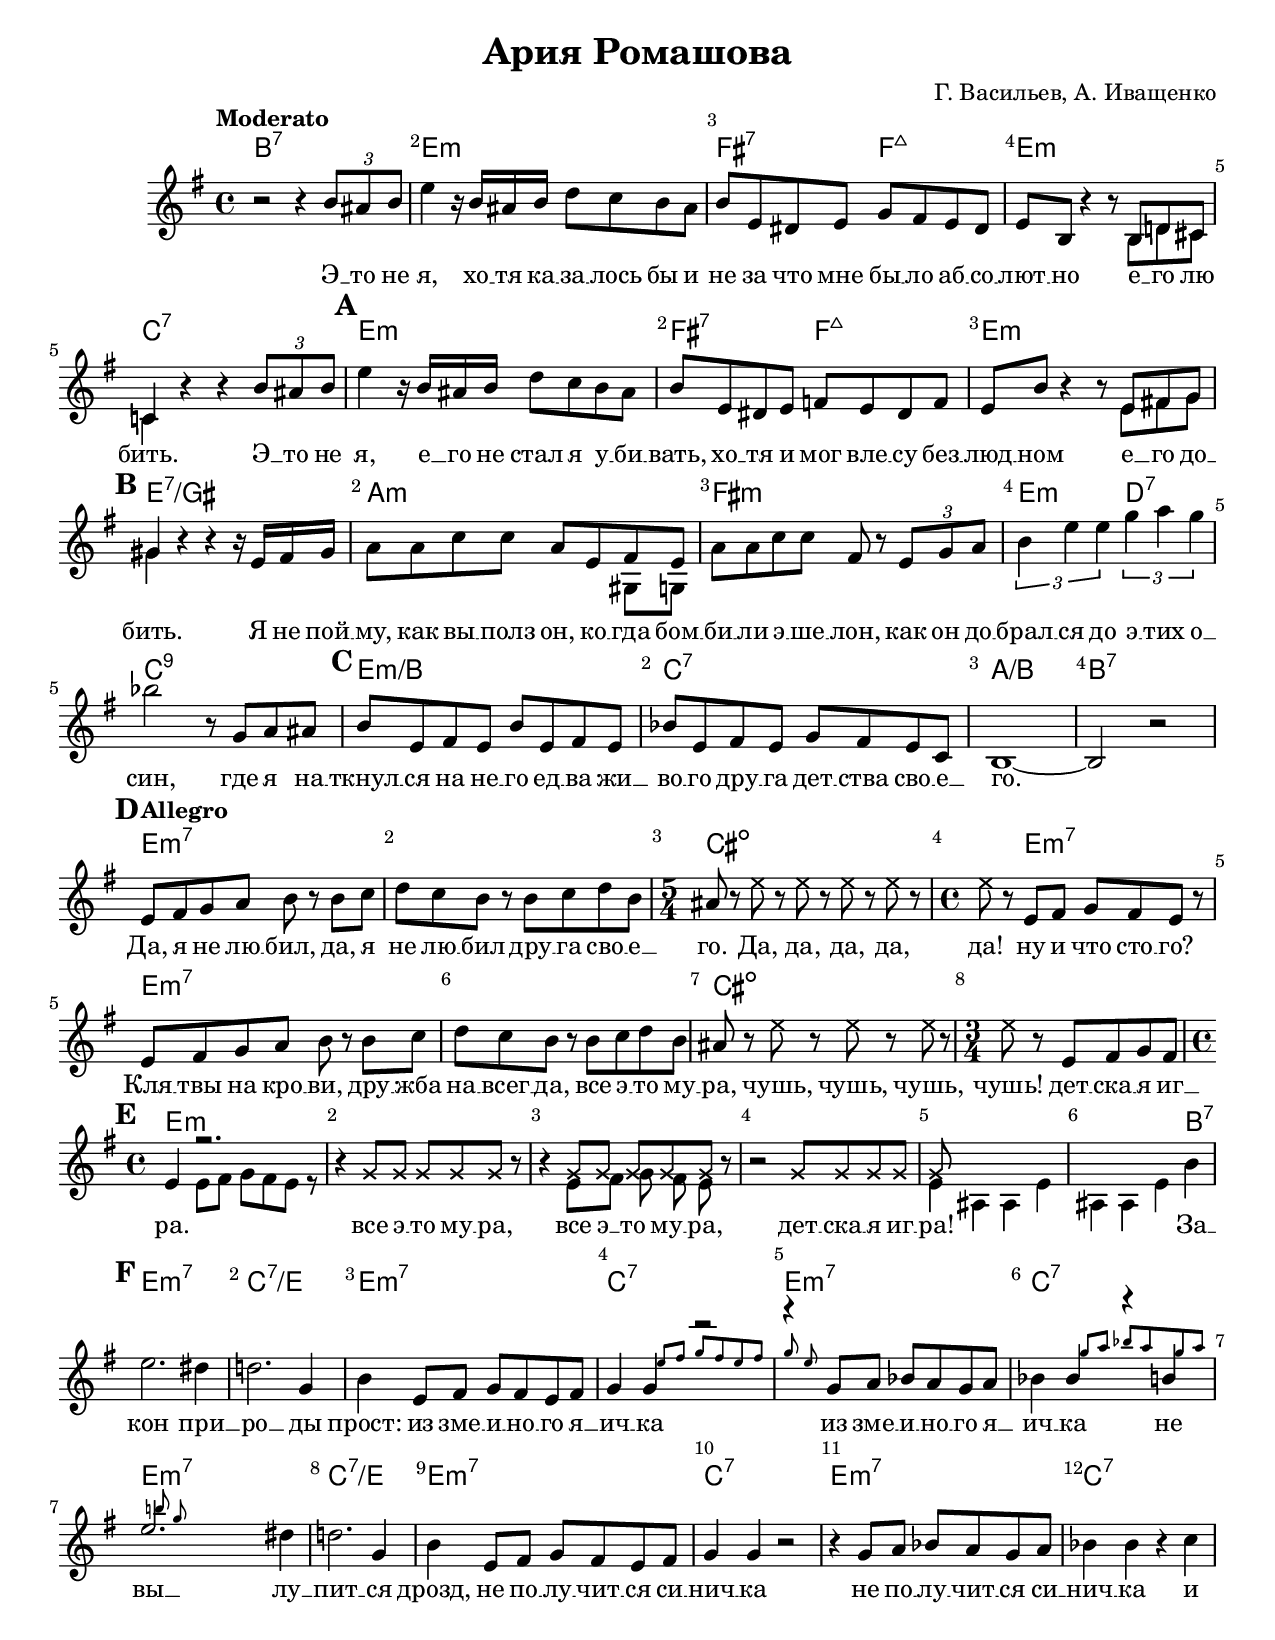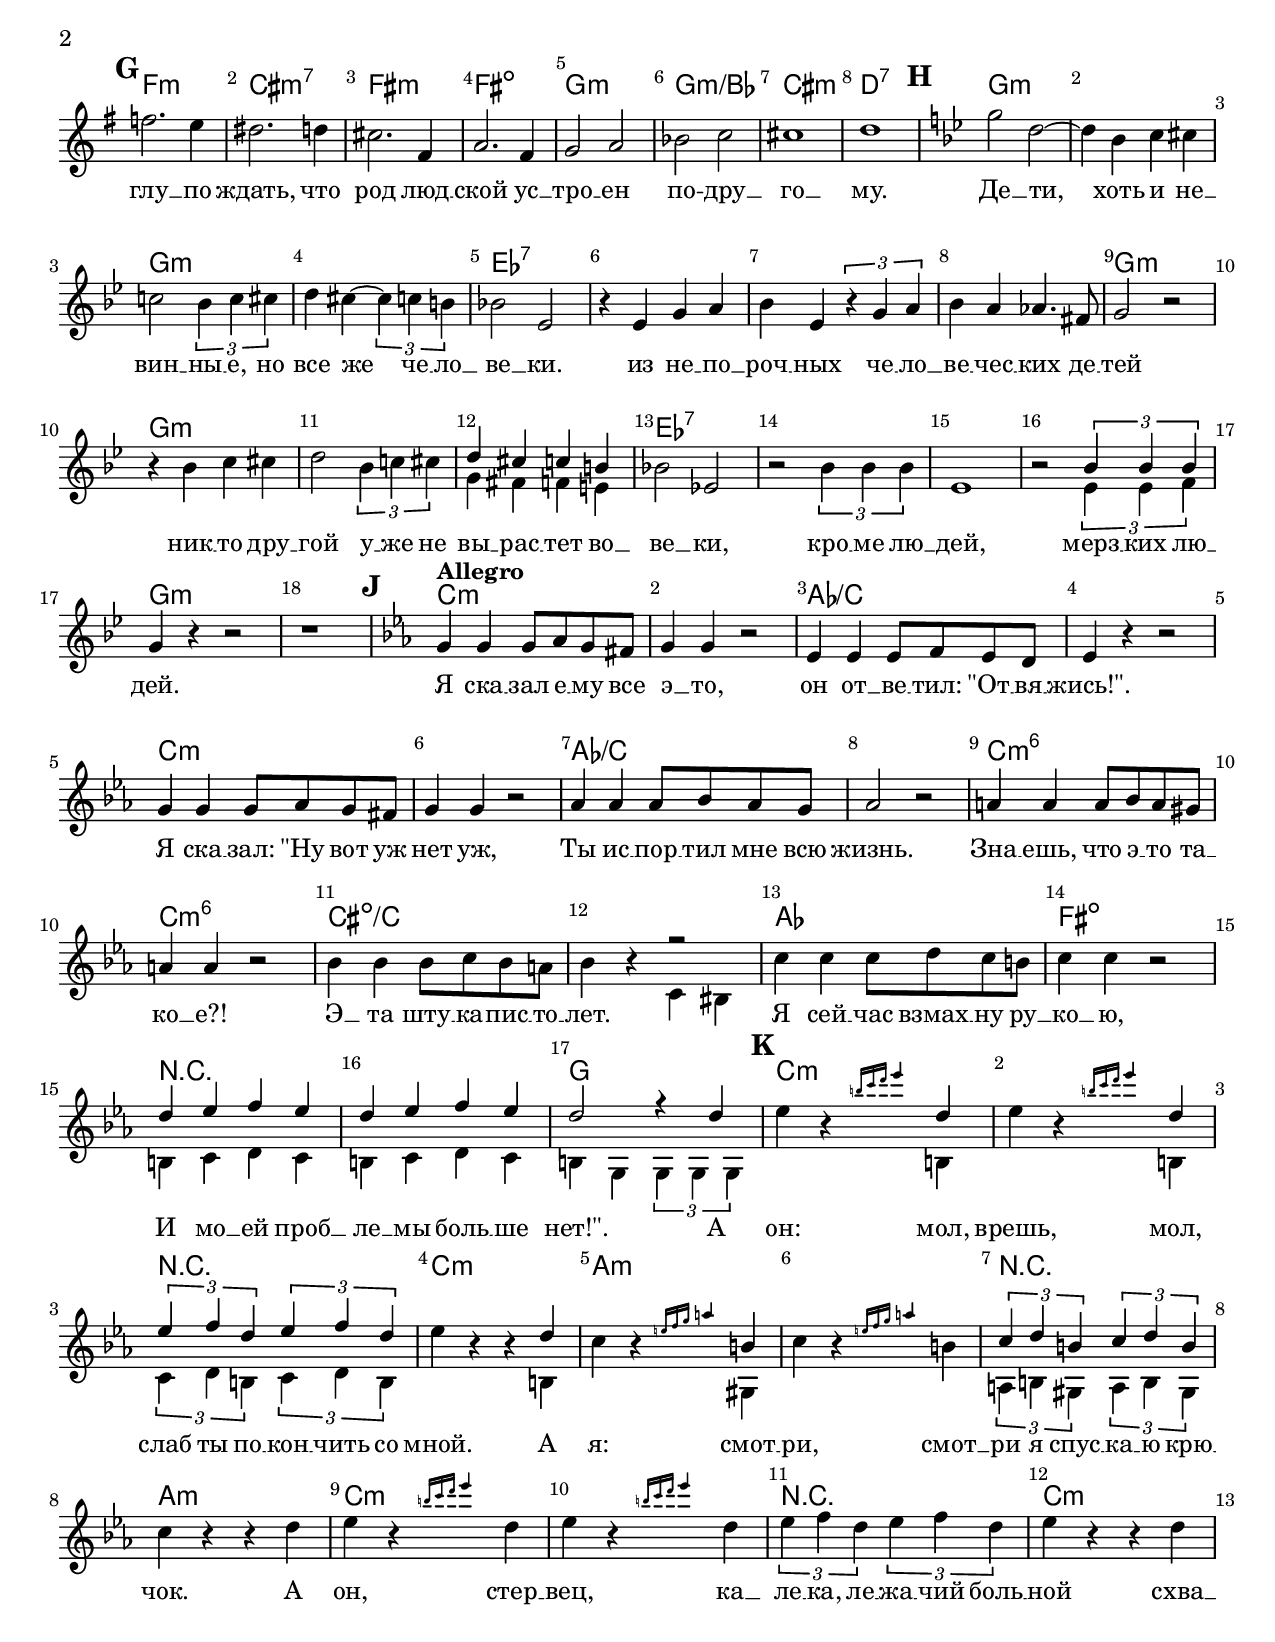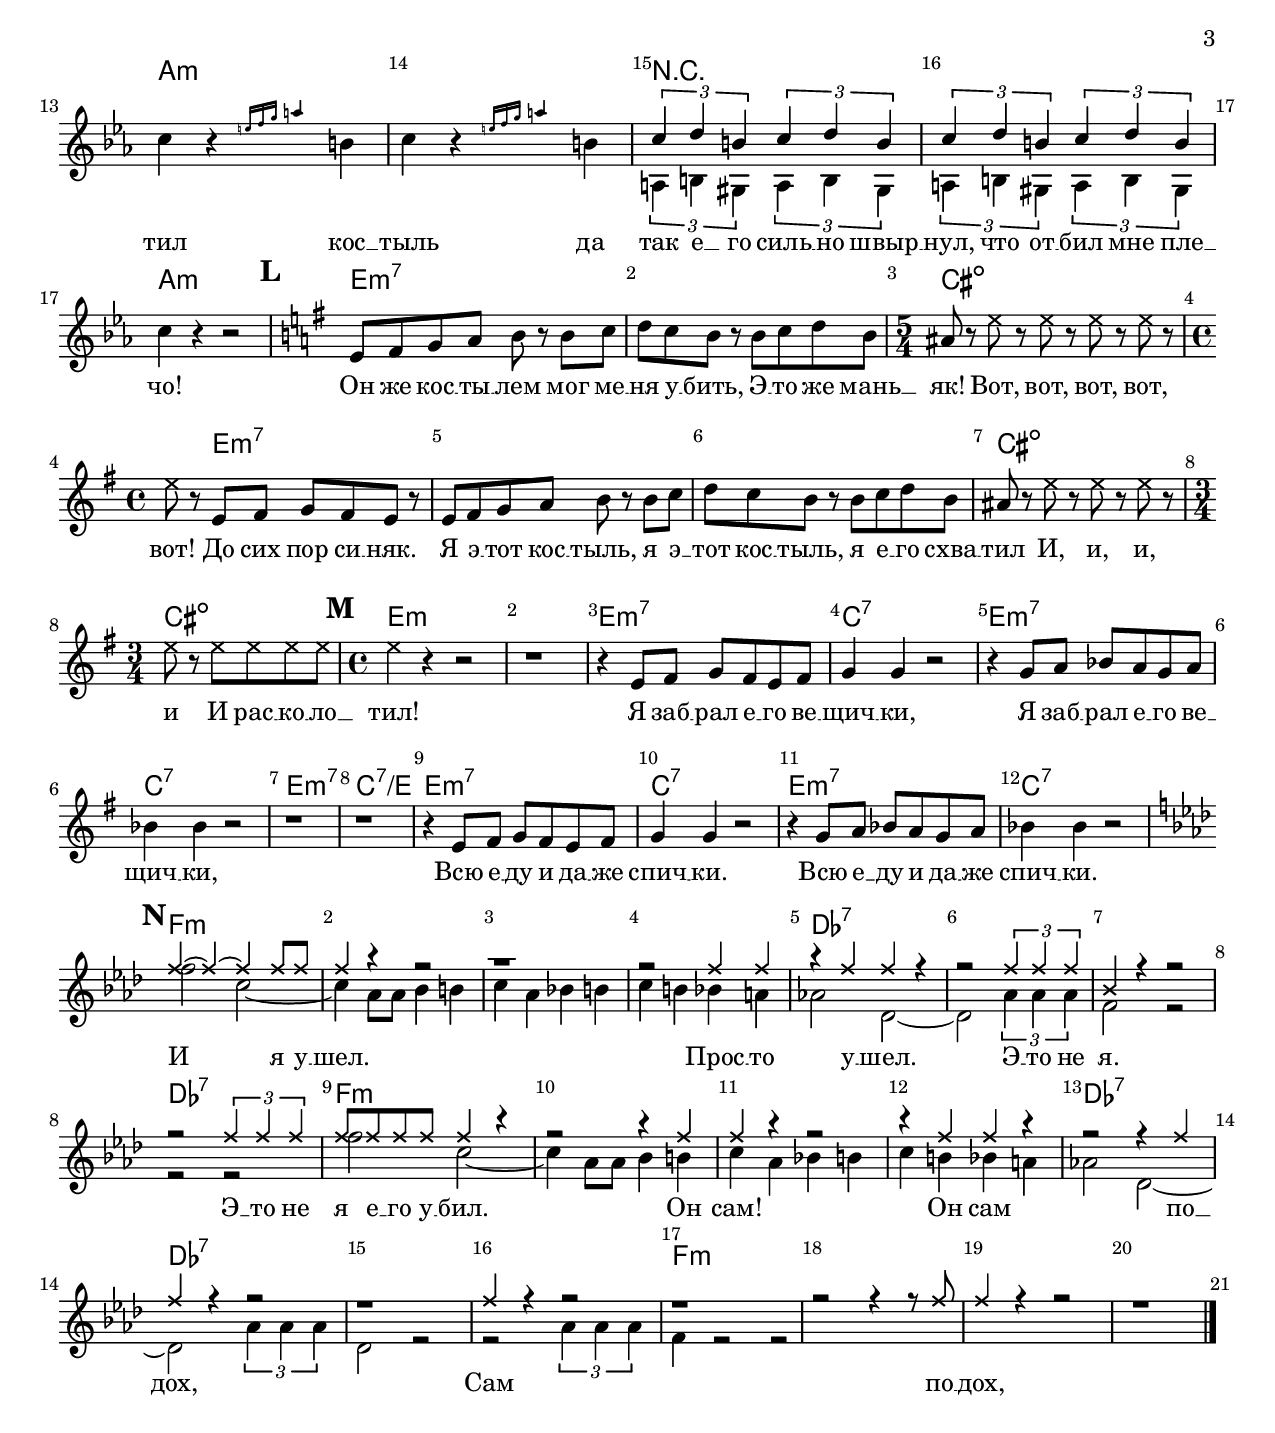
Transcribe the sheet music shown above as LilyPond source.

\version "2.22.0"


\paper {
  #(set-paper-size "letter")
}

scoreSetup = {
  \set Score.markFormatter = #format-mark-box-numbers
  \override Score.BarNumber.break-visibility = ##(#t #t #t)
}

relativeSetup = {
  \accidentalStyle modern
}

chordsSetup = {
  \set chordChanges = ##t
}

mkvThree =
#(define-scheme-function 
  (music)
  (ly:music?)
  #{
    \new Voice {  
      \voiceThree
      \magnifyMusic 0.63 {
        \override Score.SpacingSpanner.spacing-increment = #(* 1.2 0.63)
        $music
      }
    }
  #}
)

mkvTwo =
#(define-scheme-function 
  (music)
  (ly:music?)
  #{
    \new Voice {  
      \voiceTwo
      $music
    }
  #}
)

mkvOne =
#(define-scheme-function 
  (music)
  (ly:music?)
  #{
    \voiceOne
    $music
  #}
)

mkvOneThree =
#(define-scheme-function 
  (one three)
  (ly:music? ly:music?)
  #{
  <<
    \mkvOne { $one }
    \mkvThree { $three }
  >> 
  \oneVoice
  #}
)

mkvOneTwo =
#(define-scheme-function 
  (one two)
  (ly:music? ly:music?)
  #{
  <<
    \mkvOne { $one }
    \mkvTwo { $two }
  >> 
  \oneVoice
  #}
)

todo =
#(define-scheme-function 
  (music)
  (ly:music?)
  #{
    \xNote { 
      \override NoteHead.color = #red
      \override Stem.color = #red
      $music 
      \override NoteHead.color = #black
      \override Stem.color = #black
    }
  #}
)

mkScore =
#(define-scheme-function 
  (music)
  (ly:music?)
  #{
    \score {
      {
        \scoreSetup
        $music 
      }
    }
  #}
)

mkMark =
#(define-scheme-function 
  ()
  ()
  #{
    \mark \default
    \set Score.currentBarNumber = #1
  #}
)


\header {
  title = "Ария Ромашова"
  composer = "Г. Васильев, А. Иващенко"
}

\mkScore {
<<
  \chords {
    \chordsSetup

    b1:7 e1:m fis2:7 f2:maj e1:m c1:7
    % 1
    e1:m fis2:7 f2:maj e1:m
    % 2
    e1:7/gis a1:m fis:m e2:m d2:7 c1:9
    % 3
    e1:m/b c1:7 a1:/b b1:7
    % 4 
    e1:m7 e1:m7 cis1.:dim e2.:m7 
    e1:m7 e1:m7 cis:dim~ cis2.:dim
    % 5
    e1:m e1:m e1:m e1:m e1:m e2.:m b4:7
    % 6
    e1:m7 c:7/e e1:m7 c:7  e1:m7 c:7
    e1:m7 c:7/e e1:m7 c:7  e1:m7 c:7
    % 7
    f:m cis:m7 fis:m fis:dim
    g:m g:m/bes cis:m d:7
    % 8
    g:m g:m g:m g:m
    ees:7 ees:7 ees:7 ees:7
    g:m g:m g:m g:m
    ees:7 ees:7 ees:7 ees:7
    g:m g:m 
    % 9
    c:m c:m aes:/c aes:/c
    c:m c:m aes:/c aes:/c
    c:m6 c:m6 cis:dim/c  cis:dim/c 
    aes fis:dim r r g
    % 10
    c:m c:m r c:m
    a:m a:m r a:m
    c:m c:m r c:m
    a:m a:m r r a:m
    % 11
    e1:m7 e1:m7 cis1.:dim e2.:m7 
    e1:m7 e1:m7 cis:dim~ cis2.:dim
    % 12
    e1:m e:m
    e:m7 c:7 e:m7 c:7
    e:m7 c:7/e e:m7 c:7 e:m7 c:7
    % 13
    f:m f:m f:m f:m
    des:7 des:7 des:7 des:7
    f:m f:m f:m f:m
    des:7 des:7 des:7 des:7
    f:m f:m f:m f:m 
  }

  \relative {
    \relativeSetup 

    \tempo Moderato
    \key g \major
    r2 r4 \tuplet 3/2  { b'8 ais b } 
    e4 r16 b ais b d8 c b ais
    b8 e, dis e g fis e dis
    e8 b r4 r8 
    << { \voiceOne b8 d cis c4}
      \new Voice { \voiceTwo b8 d cis c4}
    >> \oneVoice
    r4 r4  \tuplet 3/2  { b'8 ais b } 
    
    % 1
    \mkMark
    e4 r16 b ais b d8 c b ais
    b8 e, dis e f e dis f
    e8 b' r4 r8
    << { \voiceOne e,8 fis g}
      \new Voice { \voiceTwo e8 fis g}
    >> \oneVoice

    % 2
    \mkMark
    << { \voiceOne gis4}
      \new Voice { \voiceTwo gis4}
    >> \oneVoice
    r4 r4 r16 e16 fis16 gis16
    a8 a c c a e 
    << { \voiceOne fis e}
      \new Voice { \voiceTwo gis, g}
    >> \oneVoice
    a' a c c fis, r \tuplet 3/2 { e g a } 
    \tuplet 3/2 { b4 e e } \tuplet 3/2 { g a g }
    bes2 r8 g, a ais
    
    % 3
    \mkMark
    b8 e, fis e b' e, fis e
    bes' e, fis e g fis e c
    b1~ b2 r2

    % 4
    \mkMark
    \tempo Allegro
    e8 fis g a b r b c
    d c b r b c d b
    \time 5/4 ais8 r \xNote { e' r e r e r e r}
    \time 4/4 \xNote {e8} r e, fis g fis e r
    e fis g a b r b c
    d c b r b c d b
    ais r \xNote {e' r e r e r}
    \time 3/4 \xNote {e8} r e, fis g fis

    % 5
    \mkMark
    \time 4/4 
    e4 
    << { \voiceOne r2.}
      \new Voice { \voiceTwo e8 fis g fis e r8}
    >> \oneVoice
    r4 \xNote {g8 g g g g} r
    r4 << { \voiceOne \xNote {g8 g g g g}}
      \new Voice { \voiceTwo e8 fis g fis e}
    >> \oneVoice
    r8
    r2 \xNote {g8 g g g}
    << 
      { \voiceOne \xNote {g8} s8 s2. s2.} 
      \new Voice { \voiceTwo e4 ais, ais e' ais, ais e'}
    >> \oneVoice
    b'4 
    

    % 6
    \mkMark
    e2. dis4
    d2.
    g,4 b4 e,8 fis g fis e fis
    g4 
    \mkvOneThree { g4 r2 r4} { e'8 fis g fis e fis g e}
    
    g,8 a bes a g a 
    bes4
    \mkvOneThree { bes r b e2.} { g8 a bes a g a b g }
    dis4
    d2. g,4
    b4 e,8 fis g fis e fis
    g4 g r2
    r4 g8 a bes a g a
    bes4 bes r c

    % 7
    \mkMark
    f2. e4
    dis2. d4
    cis2. fis,4
    a2. fis4
    g2 a2
    bes2 c2
    cis1
    d1

    % 8
    \mkMark
    \key bes \major
    g2 d2~
    d4 bes c cis
    c2 \tuplet 3/2 {bes4 c cis}
    d4 cis~ \tuplet 3/2 {cis4 c4 b4}
    bes2 ees,2
    r4 ees g a
    bes4 ees, \tuplet 3/2 {r4 g a}
    bes4 a aes4. fis8
    g2 r2
    r4 bes c cis
    d2 \tuplet 3/2 {bes4 c cis}
    << { \voiceOne d4 cis c b}
      \new Voice { \voiceTwo g4 fis f e}
    >> \oneVoice
    bes'2 ees,2
    r2 \tuplet 3/2 {bes'4 bes bes}
    ees,1
    r2 
    << { \voiceOne \tuplet 3/2 {bes'4 bes bes}}
      \new Voice { \voiceTwo \tuplet 3/2 {ees, ees f}}
    >> \oneVoice
    g4 r r2
    r1

    % 9
    \mkMark
    \key ees \major
    \tempo Allegro
    g4 g g8 aes g fis
    g4 g r2
    ees4 ees ees8 f ees d
    ees4 r4 r2
    g4 g g8 aes g fis
    g4 g r2
    aes4 aes aes8 bes aes g
    aes2 r2

    a4 a a8 bes a gis
    a4 a4 r2
    bes4 bes bes8 c bes a
    bes4 r4 
    << { \voiceOne r2}
      \new Voice { \voiceTwo c,4 bis}
    >> \oneVoice

    c'4 c c8 d c b
    c4 c r2
    << { \voiceOne d4 ees f ees d ees f ees d2 r4 d4}
      \new Voice { \voiceTwo b, c d c b c d c b g \tuplet 3/2 {g g g}}
    >> \oneVoice
    

    % 10
    \mkMark
    ees''4 r4 \mkvOneThree{s4}{\grace {b'16 c d} ees4} \mkvOneTwo{d,}{b,}
    ees'4 r4  \mkvOneThree{s4}{\grace {b'16 c d} ees4} \mkvOneTwo{d,}{b,}
    \mkvOneTwo{\tuplet 3/2 {ees'4 f d} \tuplet 3/2 {ees4 f d}}{\tuplet 3/2 {c, d b} \tuplet 3/2 {c d b}}
    ees'4 r4 r \mkvOneTwo{d}{b,}
    c'4 r \mkvOneThree{s4}{\grace {e16 f g} a4} \mkvOneTwo{b,}{gis,}
    c'4 r \mkvOneThree{s4}{\grace {e16 f g} a4} b,
    \mkvOneTwo{\tuplet 3/2 {c d b} \tuplet 3/2 {c d b}}{\tuplet 3/2 {a, b gis} \tuplet 3/2 {a b gis}}
    c'4 r r d
    ees4 r4 \mkvOneThree{s4}{\grace {b'16 c d} ees4} d,
    ees4 r4 \mkvOneThree{s4}{\grace {b'16 c d} ees4} d,
    \tuplet 3/2 {ees4 f d} \tuplet 3/2 {ees4 f d}
    ees4 r4 r d
    c4 r \mkvOneThree{s4}{\grace {e16 f g} a4} b,
    c4 r \mkvOneThree{s4}{\grace {e16 f g} a4} b,
    \mkvOneTwo{\tuplet 3/2 {c d b} \tuplet 3/2 {c d b}}{\tuplet 3/2 {a, b gis} \tuplet 3/2 {a b gis}}
    \mkvOneTwo{\tuplet 3/2 {c' d b} \tuplet 3/2 {c d b}}{\tuplet 3/2 {a, b gis} \tuplet 3/2 {a b gis}}
    c'4 r r2

    % 11
    \mkMark
    \key g \major
    e,8 fis g a b r b c
    d c b r b c d b
    \time 5/4 ais8 r \xNote { e' r e r e r e r}
    \time 4/4 \xNote {e} r e, fis g fis e r
    e fis g a b r b c
    d c b r b c d b
    ais8 r \xNote { e' r e r e r}
    \time 3/4 \xNote {e8 r e e e e}

    % 12
    \mkMark
    \time 4/4 \xNote {e4} r r2
    r1
    r4 e,8 fis g fis e fis
    g4 g r2
    r4 g8 a bes a g a
    bes4 bes r2
    r1
    r1
    r4 e,8 fis g fis e fis
    g4 g4 r2
    r4 g8 a bes a g a
    bes4 bes r2

    % 13
    \mkMark
    \key aes \major
      <<
      {
        \voiceOne
        \xNote { 
          f'4~ f~ f f8 f8
          f4 r4 r2
          r1
          r2
          f4 f4
          r f f r
          r2 \tuplet 3/2 { f4 f f }
          bes, r r2
          r2 \tuplet 3/2 { f'4 f f } 
          f8 f f f f4 r4
          r2 r4 f4
          f4 r4 r2
          r4 f f r4
          r2 r4 f4
          f4 r4 r2
          r1
          f4 r4 r2
          r1 r2 r4 r8 f8
          f4 r4 r2
          r1
        }
      }
      \new Voice {
        \voiceTwo
        f2 c2~
        c4 aes8 aes bes4 b4
        c4 aes bes b
        c b bes a
        aes2 des,2~
        des2 \tuplet 3/2 { aes'4 aes aes }
        f2 r2
        r2 r2

        f'2 c2~
        c4 aes8 aes bes4 b4
        c4 aes bes b
        c b bes a
        aes2 des,2~
        des2 \tuplet 3/2 { aes'4 aes aes }
        des,2 r2
        r2  \tuplet 3/2 { aes'4 aes aes }
        f4 r2 r2
      }
      >>
      \oneVoice

    % \fine
    \bar "|."
  }

  \addlyrics {
    % 1
    Э __ то не я, хо __ тя ка __ за __ лось бы и не за что мне бы __ ло аб __ со __ лют __ но
    e __ го лю __ бить.
    Э __ то не я, е __ го не стал я у __ би __ вать, хо __ тя и мог вле __ су без __ люд __ ном
    e __ го до __ бить.    

    % 2
    Я не пой __ му, как вы __ полз он,
    ко __ гда бом __ би __ ли э __ ше __ лон,
    как он до __ брал __ ся до э __ тих о __ син,
    % 3
    где я на __ ткнул __ ся на не __ го
    ед __ ва жи __ во __ го дру __ га дет __ ства сво __ е __ го.

    % 4
    Да, я не лю __ бил, да, я не лю __ бил
    дру __ га сво __ е __ го. Да, да, да, да, да!
    ну и что сто __ го?
    Кля __ твы на кро __ ви, дру __ жба на __ всег __ да,
    все э __ то му __ ра,
    чушь, чушь, чушь, чушь!
    дет __ ска __ я иг __ ра.

    % 5
    все э __ то му __ ра, все э __ то му __ ра,
    дет __ ска __ я иг __ ра!

    % 6
    За __ кон при __ ро __ ды прост:
    из зме __ и __ но __ го я __ ич __ ка
    из зме __ и __ но __ го я __ ич __ ка
    не вы __ лу __ пит __ ся дрозд,
    не по __ лу __ чит __ ся си __ нич __ ка
    не по __ лу __ чит __ ся си __ нич __ ка

    % 7
    и глу __ по ждать, что род люд __ ской ус __ тро __ ен по -- дру __ го __ му.

    % 8
    Де __ ти, хоть и не __ вин __ ны __ е, но все же че __ ло __ ве __ ки.
    из не __ по __ роч __ ных че __ ло __ ве __ чес __ ких де __ тей
    ник __ то дру __ гой у __ же не вы __ рас __ тет во __ ве __ ки,
    кро __ ме лю __ дей, мерз __ ких лю __ дей.

    % 9
    Я ска __ зал е __ му все э __ то,
    он от __ ве __ тил: "\"От" __ вя __ "жись!\"."
    Я ска __ зал: "\"Ну" вот уж нет уж,
    Ты ис __ пор __ тил мне всю жизнь.
    Зна __ ешь, что э __ то та __ ко __ е?!
    Э __ та шту __ ка -- пис __ то __ лет.
    Я сей __ час взмах __ ну ру __ ко __ ю,
    И мо __ ей проб __ ле __ мы боль __ ше "нет!\"."

    % 10
    А он: мол, врешь, мол, слаб ты по __ кон __ чить со мной.
    А я: смот __ ри, смот __ ри я спус __ ка __ ю крю __ чок.
    А он, стер __ вец, ка __ ле __ ка, ле __ жа __ чий боль __ ной
    cхва __ тил кос __ тыль да так е __ го силь __ но швыр __ нул,
    что от __ бил мне пле __ чо!

    % 11
    Он же кос __ ты __ лем мог ме __ ня у __ бить,
    Э __ то же мань __ як!
    Вот, вот, вот, вот, вот!
    До сих пор си __ няк.
    Я э __ тот кос __ тыль, я э __ тот кос __ тыль, я е __ го схва __ тил
    И, и, и, и
    И рас __ ко __ ло __ тил!

    % 12
    Я заб __ рал е __ го ве __ щич __ ки,
    Я заб __ рал е __ го ве __ щич __ ки,
    Всю е __ ду и да __ же спич __ ки.
    Всю е __ ду и да __ же спич __ ки.

    % 13
    И я у __ шел. Прос __ то у __ шел.
    Э __ то не я.
    Э __ то не я е __ го у __ бил.
    Он сам! Он сам по __ дох,
    Сам по __ дох, по __ дох.
  }
>>

} % mkScore